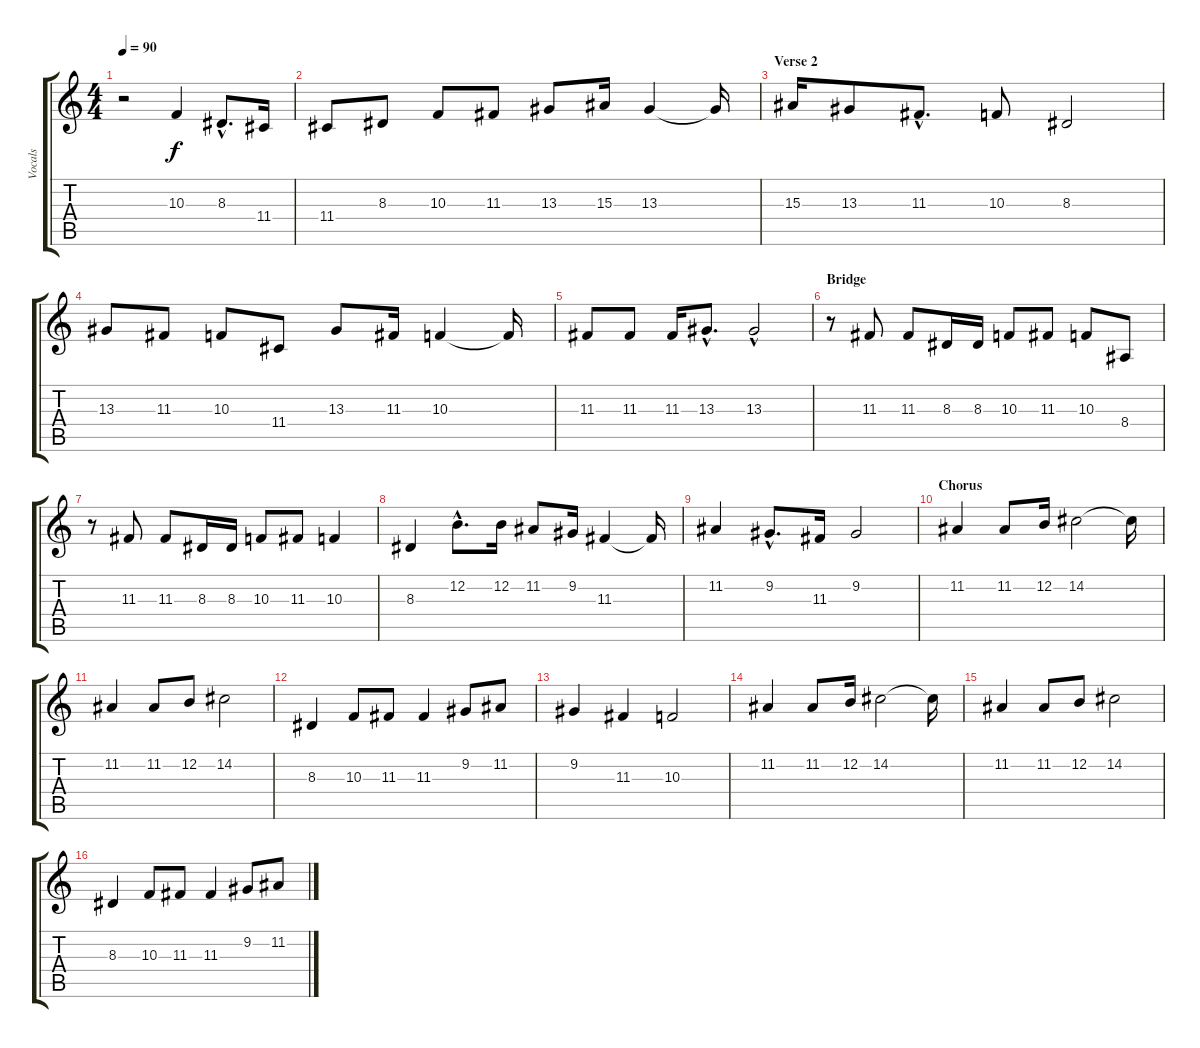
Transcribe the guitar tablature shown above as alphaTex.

\track ("Vocals" "Vocals") {instrument lead2sawtooth}
\staff {score tabs}
\tuning (E4 B3 G3 D3 A2 E2) {hide}
\ts (4 4)
\tempo 90
\clef g2
\ks c
r.2{dy f} 10.3.4 8.3{hac}.8{d} 11.4.16 |
11.4.8 8.3.8 10.3.8 11.3.8 13.3.8 15.3.16 13.3.4 13.3{t}.16 |
\section ("" "Verse 2")
15.3.16 13.3.8 11.3{hac}.8{d} 10.3.8 8.3.2 |
13.3.8 11.3.8 10.3.8 11.4.8 13.3.8 11.3.16 10.3.4 10.3{t}.16 |
11.3.8 11.3.8 11.3.16 13.3{hac}.8{d} 13.3{hac}.2 |
\section ("" "Bridge")
r.8 11.3.8 11.3.8 8.3.16 8.3.16 10.3.8 11.3.8 10.3.8 8.4.8 |
r.8 11.3.8 11.3.8 8.3.16 8.3.16 10.3.8 11.3.8 10.3.4 |
8.3.4 12.2{hac}.8{d} 12.2.16 11.2.8 9.2.16 11.3.4 11.3{t}.16 |
11.2.4 9.2{hac}.8{d} 11.3.16 9.2.2 |
\section ("" "Chorus")
11.2.4 11.2.8 12.2.16 14.2.2 14.2{t}.16 |
11.2.4 11.2.8 12.2.8 14.2.2 |
8.3.4 10.3.8 11.3.8 11.3.4 9.2.8 11.2.8 |
9.2.4 11.3.4 10.3.2 |
11.2.4 11.2.8 12.2.16 14.2.2 14.2{t}.16 |
11.2.4 11.2.8 12.2.8 14.2.2 |
8.3.4 10.3.8 11.3.8 11.3.4 9.2.8 11.2.8
